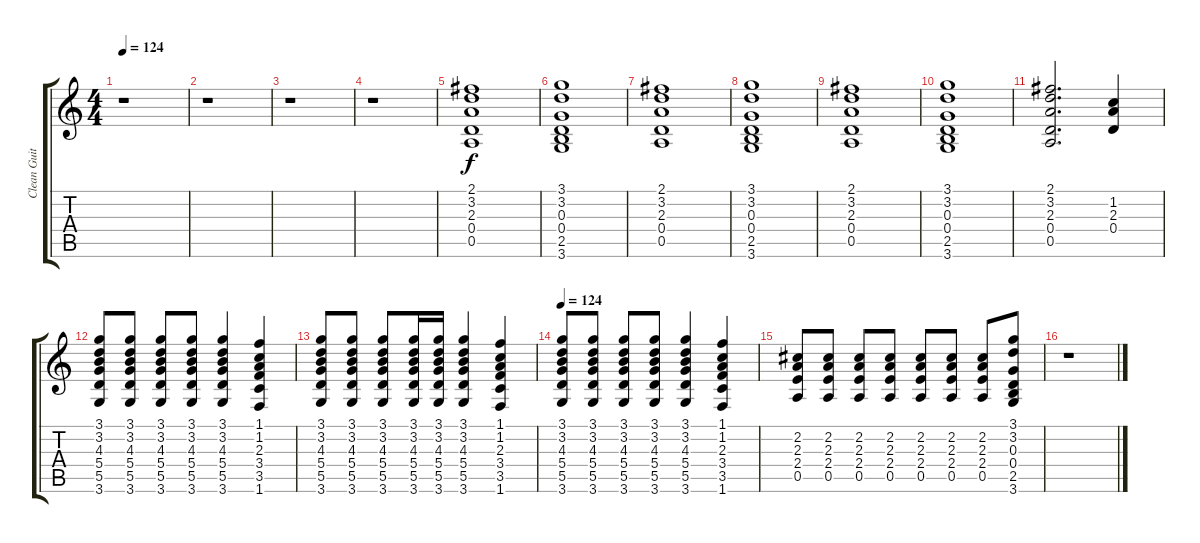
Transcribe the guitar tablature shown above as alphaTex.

\track ("Clean Guitar 2" "Clean Guit") {instrument electricguitarclean}
\staff {score tabs}
\tuning (E4 B3 G3 D3 A2 E2) {hide}
\ts (4 4)
\tempo 124
\clef g2
\ks c
r.1{dy f} |
r.1 |
r.1 |
r.1 |
(2.1 3.2 2.3 0.4 0.5).1 |
(3.1 3.2 0.3 0.4 2.5 3.6).1 |
(2.1 3.2 2.3 0.4 0.5).1 |
(3.1 3.2 0.3 0.4 2.5 3.6).1 |
(2.1 3.2 2.3 0.4 0.5).1 |
(3.1 3.2 0.3 0.4 2.5 3.6).1 |
(2.1 3.2 2.3 0.4 0.5).2{d} (1.2 2.3 0.4).4 |
(3.1 3.2 4.3 5.4 5.5 3.6).8 (3.1 3.2 4.3 5.4 5.5 3.6).8 (3.1 3.2 4.3 5.4 5.5 3.6).8 (3.1 3.2 4.3 5.4 5.5 3.6).8 (3.1 3.2 4.3 5.4 5.5 3.6).4 (1.1 1.2 2.3 3.4 3.5 1.6).4 |
(3.1 3.2 4.3 5.4 5.5 3.6).8 (3.1 3.2 4.3 5.4 5.5 3.6).8 (3.1 3.2 4.3 5.4 5.5 3.6).8 (3.1 3.2 4.3 5.4 5.5 3.6).16 (3.1 3.2 4.3 5.4 5.5 3.6).16 (3.1 3.2 4.3 5.4 5.5 3.6).4 (1.1 1.2 2.3 3.4 3.5 1.6).4 |
\tempo 124
(3.1 3.2 4.3 5.4 5.5 3.6).8 (3.1 3.2 4.3 5.4 5.5 3.6).8 (3.1 3.2 4.3 5.4 5.5 3.6).8 (3.1 3.2 4.3 5.4 5.5 3.6).8 (3.1 3.2 4.3 5.4 5.5 3.6).4 (1.1 1.2 2.3 3.4 3.5 1.6).4 |
(2.2 2.3 2.4 0.5).8 (2.2 2.3 2.4 0.5).8 (2.2 2.3 2.4 0.5).8 (2.2 2.3 2.4 0.5).8 (2.2 2.3 2.4 0.5).8 (2.2 2.3 2.4 0.5).8 (2.2 2.3 2.4 0.5).8 (3.1 3.2 0.3 0.4 2.5 3.6).8 |
r.1
